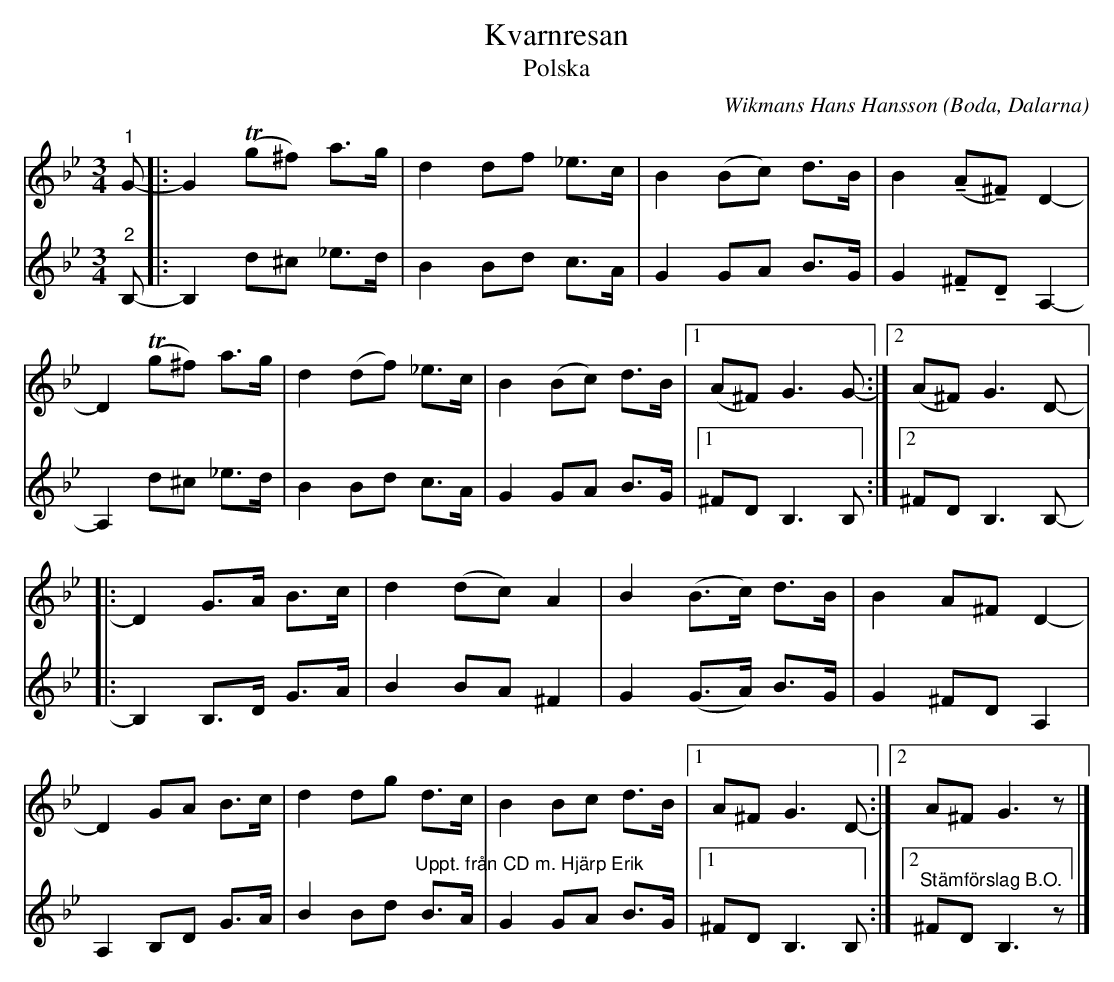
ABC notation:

X:1
T:Kvarnresan
T:Polska
C:Wikmans Hans Hansson
O:Boda, Dalarna
L:1/8
M:3/4
U:t=tenuto
K:Gm
V:1
"^1" G- |: G2!trill! (g^f) a>g | d2 df _e>c | B2 (Bc) d>B | B2 (tAt^F) D2- |
D2 !trill! (g^f) a>g | d2 (df) _e>c | B2 (Bc) d>B |1 (A^F) G3 G- :|2 (A^F) G3 D- |:
D2 G>A B>c | d2 (dc) A2 | B2 (B>c) d>B | B2 A^F D2- |
D2 GA B>c | d2 dg d>c | B2 Bc d>B |1 A^F G3 D- :|2 A^F G3 z |]
V:2
"^2" B,- |: B,2 d^c _e>d | B2 Bd c>A | G2 GA B>G | G2 t^FtD A,2- |
A,2 d^c _e>d | B2 Bd c>A | G2 GA B>G |1 ^FD B,3 B, :|2 ^FD B,3 B,- |:
B,2 B,>D G>A | B2 BA ^F2 | G2 (G>A) B>G | G2 ^FD A,2 |
A,2 B,D G>A | B2 Bd"^Uppt. från CD m. Hjärp Erik" B>A | G2 GA B>G |1 ^FD B,3 B, :|2 "^Stämförslag B.O." ^FD B,3 z |]
